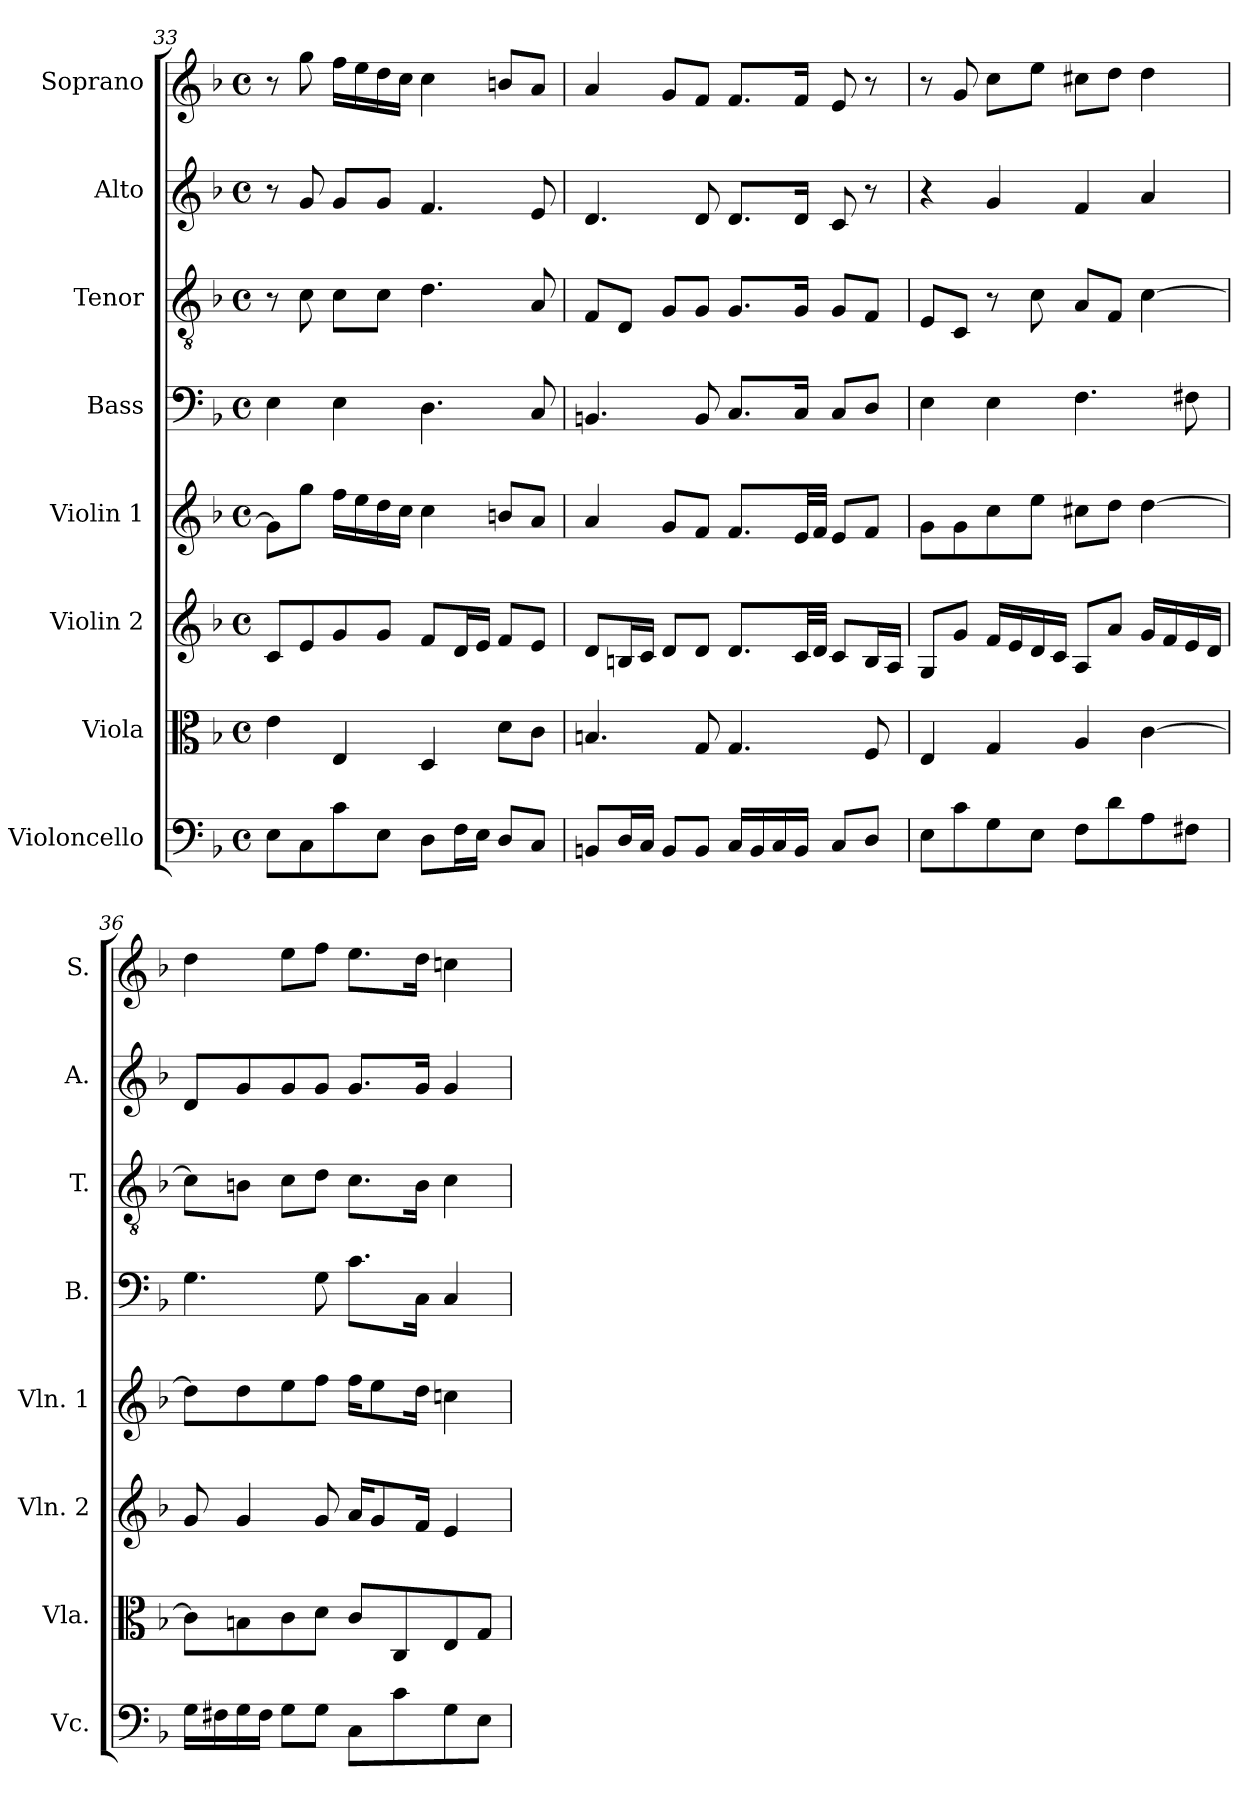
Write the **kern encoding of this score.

**kern	**kern	**kern	**kern	**kern	**kern	**kern	**kern
*part8	*part7	*part6	*part5	*part4	*part3	*part2	*part1
*staff8	*staff7	*staff6	*staff5	*staff4	*staff3	*staff2	*staff1
*I"Violoncello	*I"Viola	*I"Violin 2	*I"Violin 1	*I"Bass	*I"Tenor	*I"Alto	*I"Soprano
*I'Vc.	*I'Vla.	*I'Vln. 2	*I'Vln. 1	*I'B.	*I'T.	*I'A.	*I'S.
*clefF4	*clefC3	*clefG2	*clefG2	*clefF4	*clefGv2	*clefG2	*clefG2
*	*	*	*	*	*ITrd7c12	*	*
*k[b-]	*k[b-]	*k[b-]	*k[b-]	*k[b-]	*k[b-]	*k[b-]	*k[b-]
*F:	*F:	*F:	*F:	*F:	*F:	*F:	*F:
*M4/4	*M4/4	*M4/4	*M4/4	*M4/4	*M4/4	*M4/4	*M4/4
*met(c)	*met(c)	*met(c)	*met(c)	*met(c)	*met(c)	*met(c)	*met(c)
=33	=33	=33	=33	=33	=33	=33	=33
8Ei\L	4ei\	8ci/L	8gi\L]	4Ei\	8r	8r	8r
8Ci\	.	8ei/	8ggi\J	.	8Ci\	8gi/	8ggi\
8ci\	4Ei/	8gi/	16ffi\LL	4Ei\	8Ci\L	8gi/L	16ffi\LL
.	.	.	16eei\	.	.	.	16eei\
8Ei\J	.	8gi/J	16ddi\	.	8Ci\J	8gi/J	16ddi\
.	.	.	16cci\JJ	.	.	.	16cci\JJ
8Di\L	4Di/	8fi/L	4cci\	4.Di\	4.Di\	4.fi/	4cci\
16Fi\L	.	16di/L	.	.	.	.	.
16Ei\JJ	.	16ei/JJ	.	.	.	.	.
8Di/L	8di\L	8fi/L	8bni/L	.	.	.	8bni/L
8Ci/J	8ci\J	8ei/J	8ai/J	8Ci/	8AAi/	8ei/	8ai/J
!!LO:PB:g=z
=34	=34	=34	=34	=34	=34	=34	=34
8BBni/L	4.Bni/	8di/L	4ai/	4.BBni/	8FFi/L	4.di/	4ai/
16Di/L	.	16Bni/L	.	.	8DDi/J	.	.
16Ci/JJ	.	16ci/JJ	.	.	.	.	.
8BBi/L	.	8di/L	8gi/L	.	8GGi/L	.	8gi/L
8BBi/J	8Gi/	8di/J	8fi/J	8BBi/	8GGi/J	8di/	8fi/J
16Ci/LL	4.Gi/	8.di/L	8.fi/L	8.Ci/L	8.GGi/L	8.di/L	8.fi/L
16BBi/	.	.	.	.	.	.	.
16Ci/	.	.	.	.	.	.	.
16BBi/JJ	.	32ci/LL	32ei/LL	16Ci/Jk	16GGi/Jk	16di/Jk	16fi/Jk
.	.	32di/JJJ	32fi/JJJ	.	.	.	.
8Ci/L	.	8ci/L	8ei/L	8Ci/L	8GGi/L	8ci/	8ei/
8Di/J	8Fi/	16Bi/L	8fi/J	8Di/J	8FFi/J	8r	8r
.	.	16Ai/JJ	.	.	.	.	.
=35	=35	=35	=35	=35	=35	=35	=35
8Ei\L	4Ei/	8Gi/L	8gi\L	4Ei\	8EEi/L	4r	8r
8ci\	.	8gi/J	8gi\	.	8CCi/J	.	8gi/
8Gi\	4Gi/	16fi/LL	8cci\	4Ei\	8r	4gi/	8cci\L
.	.	16ei/	.	.	.	.	.
8Ei\J	.	16di/	8eei\J	.	8Ci\	.	8eei\J
.	.	16ci/JJ	.	.	.	.	.
8Fi\L	4Ai/	8Ai/L	8cc#Xi\L	4.Fi\	8AAi/L	4fi/	8cc#Xi\L
8di\	.	8ai/J	8ddi\J	.	8FFi/J	.	8ddi\J
8Ai\	[>4ci\	16gi/LL	[>4ddi\	.	[>4Ci\	4ai/	4ddi\
.	.	16fi/	.	.	.	.	.
8F#Xi\J	.	16ei/	.	8F#Xi\	.	.	.
.	.	16di/JJ	.	.	.	.	.
=36	=36	=36	=36	=36	=36	=36	=36
16Gi\LL	8ci\L]	8gi/	8ddi\L]	4.Gi\	8Ci\L]	8di/L	4ddi\
16F#Xi\	.	.	.	.	.	.	.
16Gi\	8Bni\	4gi/	8ddi\	.	8BBni\J	8gi/	.
16F#i\JJ	.	.	.	.	.	.	.
8Gi\L	8ci\	.	8eei\	.	8Ci\L	8gi/	8eei\L
8Gi\J	8di\J	8gi/	8ffi\J	8Gi\	8Di\J	8gi/J	8ffi\J
8Ci\L	8ci/L	16ai/KL	16ffi\KL	8.ci\L	8.Ci\L	8.gi/L	8.eei\L
.	.	8gi/	8eei\	.	.	.	.
8ci\	8Ci/	.	.	.	.	.	.
.	.	16fi/Jk	16ddi\Jk	16Ci\Jk	16BBi\Jk	16gi/Jk	16ddi\Jk
8Gi\	8Ei/	4ei/	4ccni\	4Ci/	4Ci\	4gi/	4ccni\
8Ei\J	8Gi/J	.	.	.	.	.	.
=	=	=	=	=	=	=	=
*-	*-	*-	*-	*-	*-	*-	*-
